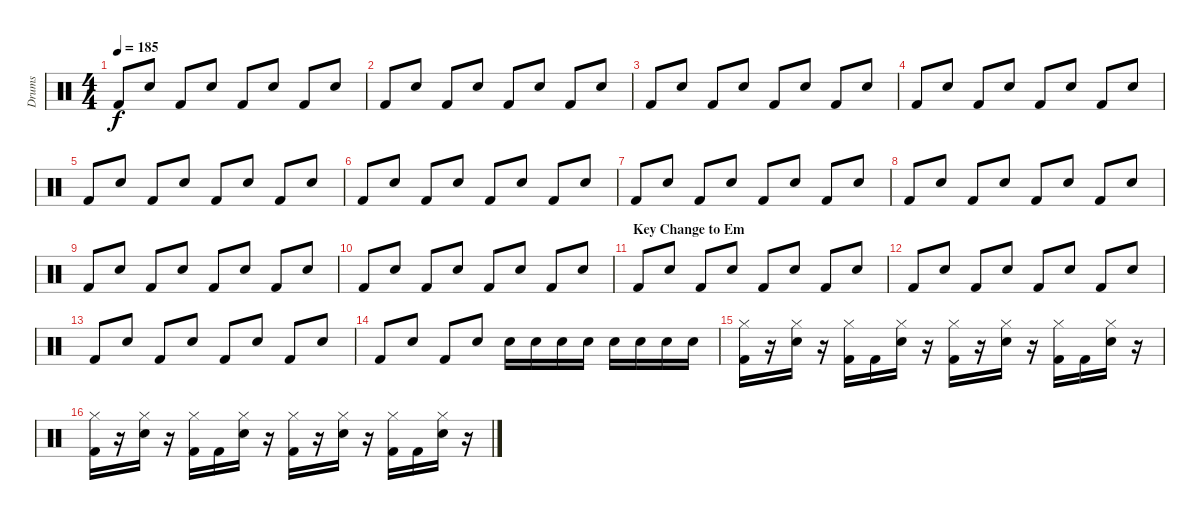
\track ("Drums" "Drums") {instrument percussion}
\staff {score}
\articulation defaults
\ts (4 4)
\tempo 185
\clef neutral
\ks c "Kick (hit) 2".8{dy f} "Electric Snare (hit)".8 "Kick (hit) 2".8 "Electric Snare (hit)".8 "Kick (hit) 2".8 "Electric Snare (hit)".8 "Kick (hit) 2".8 "Electric Snare (hit)".8
|
"Kick (hit) 2".8 "Electric Snare (hit)".8 "Kick (hit) 2".8 "Electric Snare (hit)".8 "Kick (hit) 2".8 "Electric Snare (hit)".8 "Kick (hit) 2".8 "Electric Snare (hit)".8 |
"Kick (hit) 2".8 "Electric Snare (hit)".8 "Kick (hit) 2".8 "Electric Snare (hit)".8 "Kick (hit) 2".8 "Electric Snare (hit)".8 "Kick (hit) 2".8 "Electric Snare (hit)".8 |
"Kick (hit) 2".8 "Electric Snare (hit)".8 "Kick (hit) 2".8 "Electric Snare (hit)".8 "Kick (hit) 2".8 "Electric Snare (hit)".8 "Kick (hit) 2".8 "Electric Snare (hit)".8 |
"Kick (hit) 2".8 "Electric Snare (hit)".8 "Kick (hit) 2".8 "Electric Snare (hit)".8 "Kick (hit) 2".8 "Electric Snare (hit)".8 "Kick (hit) 2".8 "Electric Snare (hit)".8 |
"Kick (hit) 2".8 "Electric Snare (hit)".8 "Kick (hit) 2".8 "Electric Snare (hit)".8 "Kick (hit) 2".8 "Electric Snare (hit)".8 "Kick (hit) 2".8 "Electric Snare (hit)".8 |
"Kick (hit) 2".8 "Electric Snare (hit)".8 "Kick (hit) 2".8 "Electric Snare (hit)".8 "Kick (hit) 2".8 "Electric Snare (hit)".8 "Kick (hit) 2".8 "Electric Snare (hit)".8 |
"Kick (hit) 2".8 "Electric Snare (hit)".8 "Kick (hit) 2".8 "Electric Snare (hit)".8 "Kick (hit) 2".8 "Electric Snare (hit)".8 "Kick (hit) 2".8 "Electric Snare (hit)".8 |
"Kick (hit) 2".8 "Electric Snare (hit)".8 "Kick (hit) 2".8 "Electric Snare (hit)".8 "Kick (hit) 2".8 "Electric Snare (hit)".8 "Kick (hit) 2".8 "Electric Snare (hit)".8 |
"Kick (hit) 2".8 "Electric Snare (hit)".8 "Kick (hit) 2".8 "Electric Snare (hit)".8 "Kick (hit) 2".8 "Electric Snare (hit)".8 "Kick (hit) 2".8 "Electric Snare (hit)".8 |
\section ("" "Key Change to Em")
"Kick (hit) 2".8 "Electric Snare (hit)".8 "Kick (hit) 2".8 "Electric Snare (hit)".8 "Kick (hit) 2".8 "Electric Snare (hit)".8 "Kick (hit) 2".8 "Electric Snare (hit)".8 |
"Kick (hit) 2".8 "Electric Snare (hit)".8 "Kick (hit) 2".8 "Electric Snare (hit)".8 "Kick (hit) 2".8 "Electric Snare (hit)".8 "Kick (hit) 2".8 "Electric Snare (hit)".8 |
"Kick (hit) 2".8 "Electric Snare (hit)".8 "Kick (hit) 2".8 "Electric Snare (hit)".8 "Kick (hit) 2".8 "Electric Snare (hit)".8 "Kick (hit) 2".8 "Electric Snare (hit)".8 |
"Kick (hit) 2".8 "Electric Snare (hit)".8 "Kick (hit) 2".8 "Electric Snare (hit)".8 "Electric Snare (hit)".16 "Electric Snare (hit)".16 "Electric Snare (hit)".16 "Electric Snare (hit)".16 "Electric Snare (hit)".16 "Electric Snare (hit)".16 "Electric Snare (hit)".16 "Electric Snare (hit)".16 |
("Hi-Hat (closed)" "Kick (hit) 2").16 r.16 ("Hi-Hat (closed)" "Electric Snare (hit)").16 r.16 ("Hi-Hat (closed)" "Kick (hit) 2").16 "Kick (hit) 2".16 ("Hi-Hat (closed)" "Electric Snare (hit)").16 r.16 ("Hi-Hat (closed)" "Kick (hit) 2").16 r.16 ("Hi-Hat (closed)" "Electric Snare (hit)").16 r.16 ("Hi-Hat (closed)" "Kick (hit) 2").16 "Kick (hit) 2".16 ("Hi-Hat (closed)" "Electric Snare (hit)").16 r.16 |
("Hi-Hat (closed)" "Kick (hit) 2").16 r.16 ("Hi-Hat (closed)" "Electric Snare (hit)").16 r.16 ("Hi-Hat (closed)" "Kick (hit) 2").16 "Kick (hit) 2".16 ("Hi-Hat (closed)" "Electric Snare (hit)").16 r.16 ("Hi-Hat (closed)" "Kick (hit) 2").16 r.16 ("Hi-Hat (closed)" "Electric Snare (hit)").16 r.16 ("Hi-Hat (closed)" "Kick (hit) 2").16 "Kick (hit) 2".16 ("Hi-Hat (closed)" "Electric Snare (hit)").16 r.16
